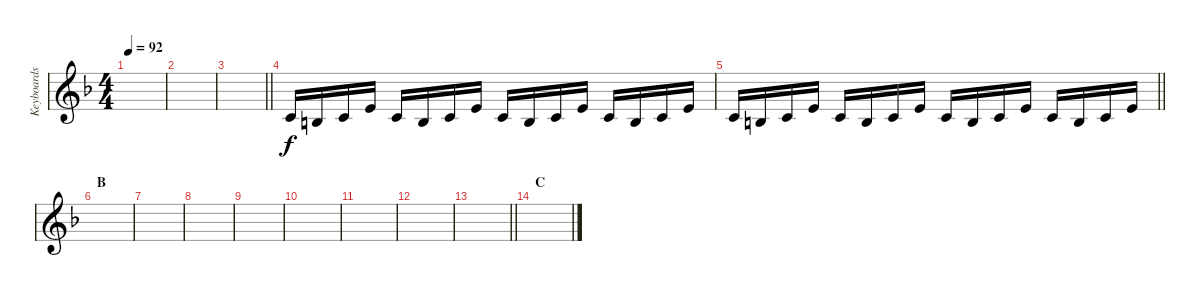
\track ("Keyboards" "Keyboards") {instrument choiraahs}
\staff {score}
\tuning (E4 B3 G3 D3 A2 D2) {hide}
\ts (4 4)
\tempo 92
\clef g2
\ks f
|
|
\barLineRight lightlight
|
\section ("" "")
1.2.16 0.2.16 1.2.16 0.1.16 1.2.16 0.2.16 1.2.16 0.1.16 1.2.16 0.2.16 1.2.16 0.1.16 1.2.16 0.2.16 1.2.16 0.1.16 |
\barLineRight lightlight
1.2.16 0.2.16 1.2.16 0.1.16 1.2.16 0.2.16 1.2.16 0.1.16 1.2.16 0.2.16 1.2.16 0.1.16 1.2.16 0.2.16 1.2.16 0.1.16 |
\section ("" "B")
|
|
|
|
|
|
|
\barLineRight lightlight
|
\section ("" "C")
